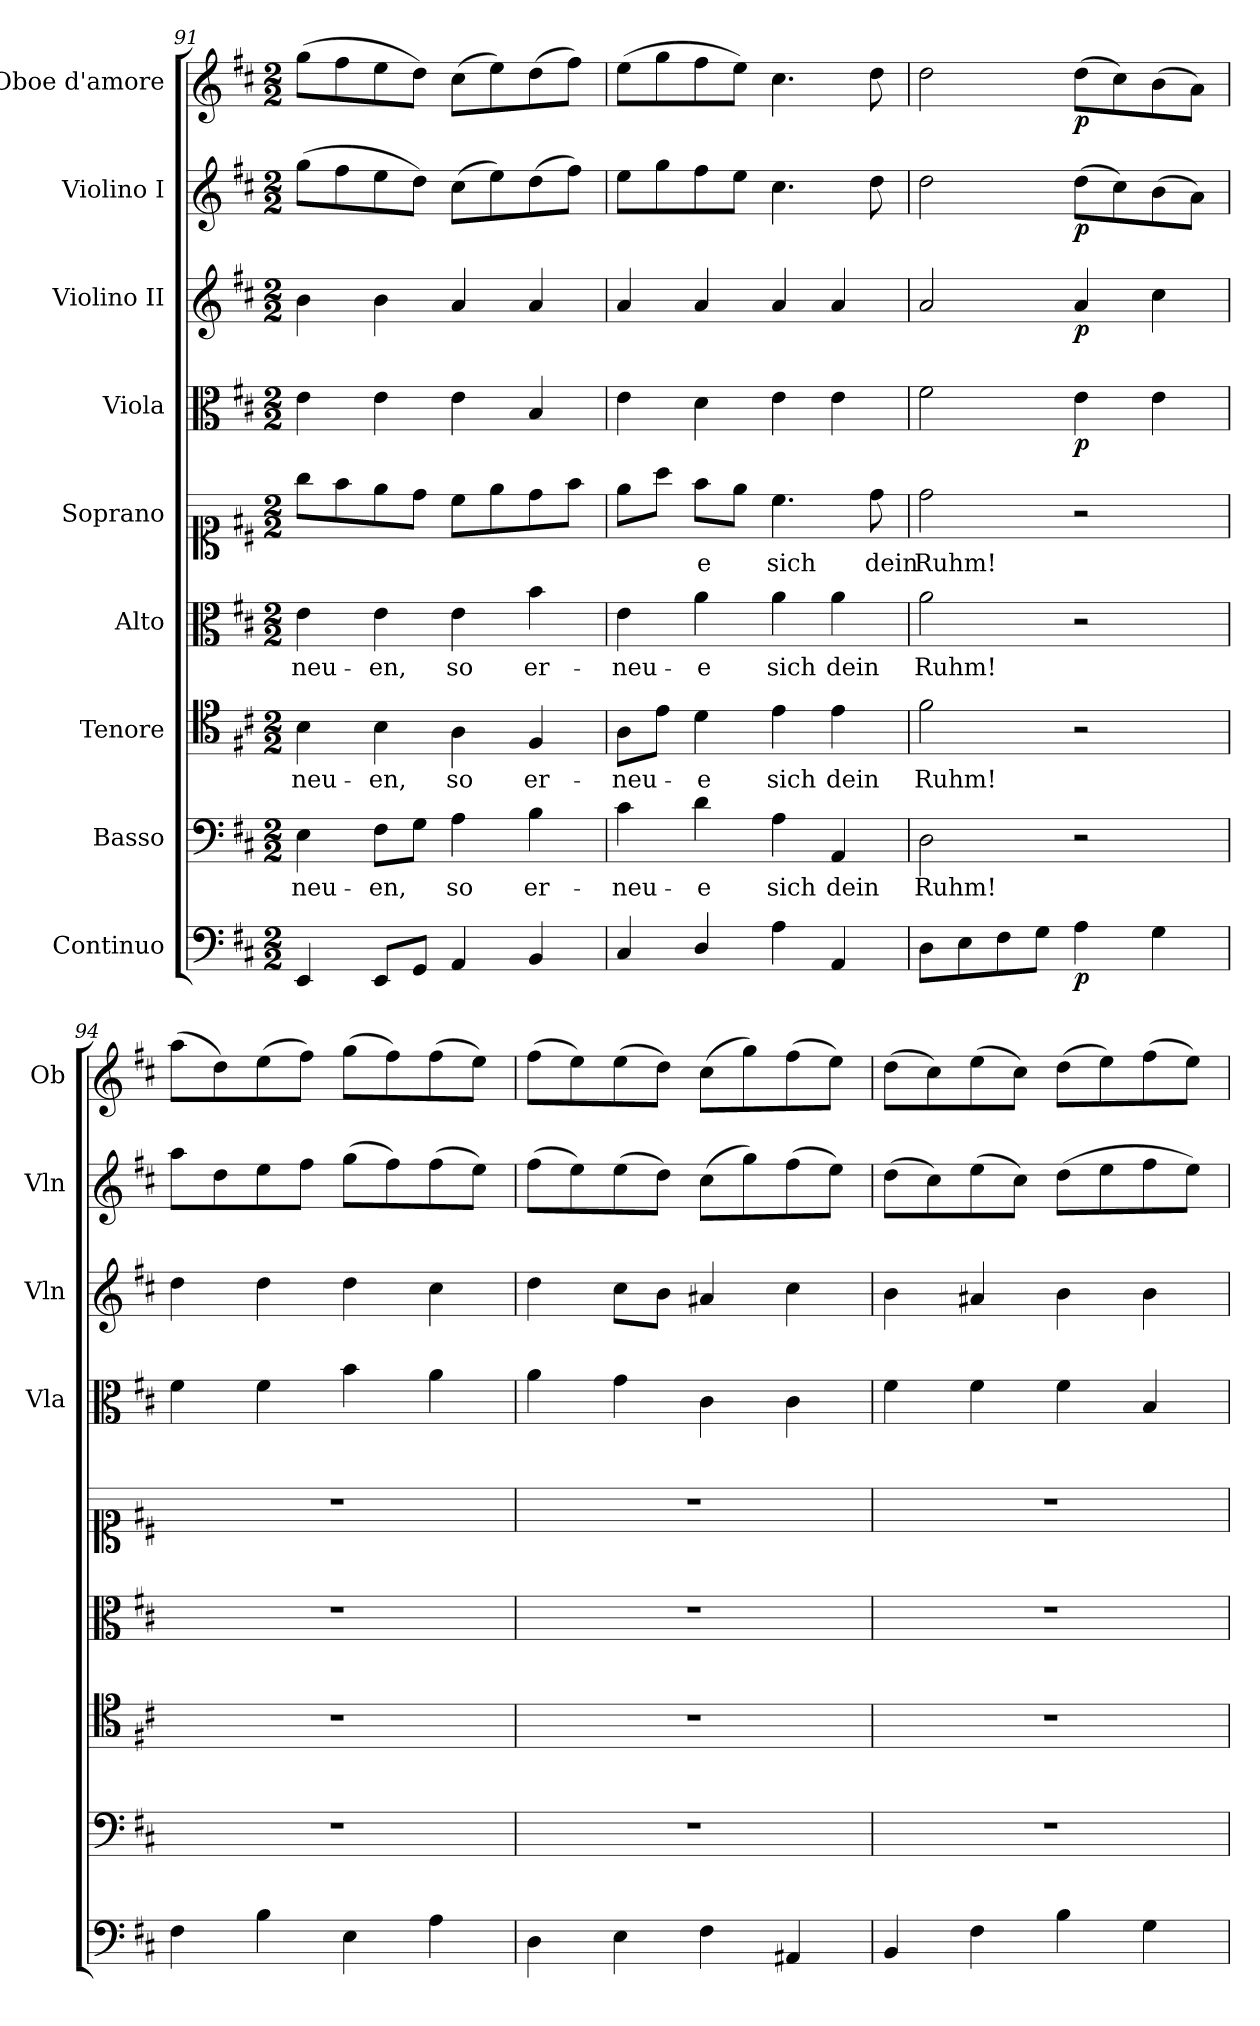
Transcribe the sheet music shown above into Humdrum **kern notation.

**kern	**dynam	**kern	**text	**kern	**text	**kern	**text	**kern	**text	**kern	**dynam	**kern	**dynam	**kern	**dynam	**kern	**dynam
*part9	*part9	*part8	*part8	*part7	*part7	*part6	*part6	*part5	*part5	*part4	*part4	*part3	*part3	*part2	*part2	*part1	*part1
*staff9	*staff9	*staff8	*staff8	*staff7	*staff7	*staff6	*staff6	*staff5	*staff5	*staff4	*staff4	*staff3	*staff3	*staff2	*staff2	*staff1	*staff1
*I"Continuo	*	*I"Basso	*	*I"Tenore	*	*I"Alto	*	*I"Soprano	*	*I"Viola	*	*I"Violino II	*	*I"Violino I	*	*I"Oboe d'amore	*
*	*	*	*	*	*	*	*	*	*	*I'Vla	*	*I'Vln	*	*I'Vln	*	*I'Ob	*
!!LO:PB:g=z
*clefF4	*	*clefF4	*	*clefC4	*	*clefC3	*	*clefC1	*	*clefC3	*	*clefG2	*	*clefG2	*	*clefG2	*
*k[f#c#]	*	*k[f#c#]	*	*k[f#c#]	*	*k[f#c#]	*	*k[f#c#]	*	*k[f#c#]	*	*k[f#c#]	*	*k[f#c#]	*	*k[f#c#]	*
*M2/2	*	*M2/2	*	*M2/2	*	*M2/2	*	*M2/2	*	*M2/2	*	*M2/2	*	*M2/2	*	*M2/2	*
=91	=91	=91	=91	=91	=91	=91	=91	=91	=91	=91	=91	=91	=91	=91	=91	=91	=91
!	!	!	!LO:LY:b	!	!LO:LY:b	!	!LO:LY:b	!	!	!	!	!	!	!	!	!	!
4EE/	.	4E\	-neu-	4B\	-neu-	4e\	-neu-	8gg\L	.	4e\	.	4b\	.	(8gg\L	.	(8gg\L	.
.	.	.	.	.	.	.	.	8ff#\	.	.	.	.	.	8ff#\	.	8ff#\	.
!	!	!	!LO:LY:b	!	!LO:LY:b	!	!LO:LY:b	!	!	!	!	!	!	!	!	!	!
8EE/L	.	8F#\L	-en,	4B\	-en,	4e\	-en,	8ee\	.	4e\	.	4b\	.	8ee\	.	8ee\	.
8GG/J	.	8G\J	.	.	.	.	.	8dd\J	.	.	.	.	.	8dd\J)	.	8dd\J)	.
!	!	!	!LO:LY:b	!	!LO:LY:b	!	!LO:LY:b	!	!	!	!	!	!	!	!	!	!
4AA/	.	4A\	so	4A\	so	4e\	so	8cc#\L	.	4e\	.	4a/	.	(8cc#\L	.	(8cc#\L	.
.	.	.	.	.	.	.	.	8ee\	.	.	.	.	.	8ee\)	.	8ee\)	.
!	!	!	!LO:LY:b	!	!LO:LY:b	!	!LO:LY:b	!	!	!	!	!	!	!	!	!	!
4BB/	.	4B\	er-	4F#/	er-	4b\	er-	8dd\	.	4B/	.	4a/	.	(8dd\	.	(8dd\	.
.	.	.	.	.	.	.	.	8ff#\J	.	.	.	.	.	8ff#\J)	.	8ff#\J)	.
=92	=92	=92	=92	=92	=92	=92	=92	=92	=92	=92	=92	=92	=92	=92	=92	=92	=92
!	!	!	!LO:LY:b	!	!LO:LY:b	!	!LO:LY:b	!	!	!	!	!	!	!	!	!	!
4C#/	.	4c#\	-neu-	8A\L	-neu-	4e\	-neu-	8ee\L	.	4e\	.	4a/	.	8ee\L	.	(8ee\L	.
.	.	.	.	8e\J	.	.	.	8aa\J	.	.	.	.	.	8gg\	.	8gg\	.
!	!	!	!LO:LY:b	!	!LO:LY:b	!	!LO:LY:b	!	!LO:LY:b	!	!	!	!	!	!	!	!
4D/	.	4d\	-e	4d\	-e	4a\	-e	8ff#\L	-e	4d\	.	4a/	.	8ff#\	.	8ff#\	.
.	.	.	.	.	.	.	.	8ee\J	.	.	.	.	.	8ee\J	.	8ee\J)	.
!	!	!	!LO:LY:b	!	!LO:LY:b	!	!LO:LY:b	!	!LO:LY:b	!	!	!	!	!	!	!	!
4A\	.	4A\	sich	4e\	sich	4a\	sich	4.cc#\	sich	4e\	.	4a/	.	4.cc#\	.	4.cc#\	.
!	!	!	!LO:LY:b	!	!LO:LY:b	!	!LO:LY:b	!	!	!	!	!	!	!	!	!	!
4AA/	.	4AA/	dein	4e\	dein	4a\	dein	.	.	4e\	.	4a/	.	.	.	.	.
!	!	!	!	!	!	!	!	!	!LO:LY:b	!	!	!	!	!	!	!	!
.	.	.	.	.	.	.	.	8dd\	dein	.	.	.	.	8dd\	.	8dd\	.
=93	=93	=93	=93	=93	=93	=93	=93	=93	=93	=93	=93	=93	=93	=93	=93	=93	=93
!	!	!	!LO:LY:b	!	!LO:LY:b	!	!LO:LY:b	!	!LO:LY:b	!	!	!	!	!	!	!	!
8D\L	.	2D\	Ruhm!	2f#\	Ruhm!	2a\	Ruhm!	2dd\	Ruhm!	2f#\	.	2a/	.	2dd\	.	2dd\	.
8E\	.	.	.	.	.	.	.	.	.	.	.	.	.	.	.	.	.
8F#\	.	.	.	.	.	.	.	.	.	.	.	.	.	.	.	.	.
8G\J	.	.	.	.	.	.	.	.	.	.	.	.	.	.	.	.	.
!	!LO:DY:b	!	!	!	!	!	!	!	!	!	!LO:DY:b	!	!LO:DY:b	!	!LO:DY:b	!	!LO:DY:b
4A\	p	2r	.	2r	.	2r	.	2r	.	4e\	p	4a/	p	(8dd\L	p	(8dd\L	p
.	.	.	.	.	.	.	.	.	.	.	.	.	.	8cc#\)	.	8cc#\)	.
4G\	.	.	.	.	.	.	.	.	.	4e\	.	4cc#\	.	(8b\	.	(8b\	.
.	.	.	.	.	.	.	.	.	.	.	.	.	.	8a\J)	.	8a\J)	.
=94	=94	=94	=94	=94	=94	=94	=94	=94	=94	=94	=94	=94	=94	=94	=94	=94	=94
4F#\	.	1r	.	1r	.	1r	.	1r	.	4f#\	.	4dd\	.	8aa\L	.	(8aa\L	.
.	.	.	.	.	.	.	.	.	.	.	.	.	.	8dd\	.	8dd\)	.
4B\	.	.	.	.	.	.	.	.	.	4f#\	.	4dd\	.	8ee\	.	(8ee\	.
.	.	.	.	.	.	.	.	.	.	.	.	.	.	8ff#\J	.	8ff#\J)	.
4E\	.	.	.	.	.	.	.	.	.	4b\	.	4dd\	.	(8gg\L	.	(8gg\L	.
.	.	.	.	.	.	.	.	.	.	.	.	.	.	8ff#\)	.	8ff#\)	.
4A\	.	.	.	.	.	.	.	.	.	4a\	.	4cc#\	.	(8ff#\	.	(8ff#\	.
.	.	.	.	.	.	.	.	.	.	.	.	.	.	8ee\J)	.	8ee\J)	.
!!LO:PB:g=z
=95	=95	=95	=95	=95	=95	=95	=95	=95	=95	=95	=95	=95	=95	=95	=95	=95	=95
4D\	.	1r	.	1r	.	1r	.	1r	.	4a\	.	4dd\	.	(8ff#\L	.	(8ff#\L	.
.	.	.	.	.	.	.	.	.	.	.	.	.	.	8ee\)	.	8ee\)	.
4E\	.	.	.	.	.	.	.	.	.	4g\	.	8cc#\L	.	(8ee\	.	(8ee\	.
.	.	.	.	.	.	.	.	.	.	.	.	8b\J	.	8dd\J)	.	8dd\J)	.
4F#\	.	.	.	.	.	.	.	.	.	4c#\	.	4a#X/	.	(8cc#\L	.	(8cc#\L	.
.	.	.	.	.	.	.	.	.	.	.	.	.	.	8gg\)	.	8gg\)	.
4AA#X/	.	.	.	.	.	.	.	.	.	4c#\	.	4cc#\	.	(8ff#\	.	(8ff#\	.
.	.	.	.	.	.	.	.	.	.	.	.	.	.	8ee\J)	.	8ee\J)	.
=96	=96	=96	=96	=96	=96	=96	=96	=96	=96	=96	=96	=96	=96	=96	=96	=96	=96
4BB/	.	1r	.	1r	.	1r	.	1r	.	4f#\	.	4b\	.	(8dd\L	.	(8dd\L	.
.	.	.	.	.	.	.	.	.	.	.	.	.	.	8cc#\)	.	8cc#\)	.
4F#\	.	.	.	.	.	.	.	.	.	4f#\	.	4a#X/	.	(8ee\	.	(8ee\	.
.	.	.	.	.	.	.	.	.	.	.	.	.	.	8cc#\J)	.	8cc#\J)	.
4B\	.	.	.	.	.	.	.	.	.	4f#\	.	4b\	.	(8dd\L	.	(8dd\L	.
.	.	.	.	.	.	.	.	.	.	.	.	.	.	8ee\	.	8ee\)	.
4G\	.	.	.	.	.	.	.	.	.	4B/	.	4b\	.	8ff#\	.	(8ff#\	.
.	.	.	.	.	.	.	.	.	.	.	.	.	.	8ee\J)	.	8ee\J)	.
=	=	=	=	=	=	=	=	=	=	=	=	=	=	=	=	=	=
*-	*-	*-	*-	*-	*-	*-	*-	*-	*-	*-	*-	*-	*-	*-	*-	*-	*-
